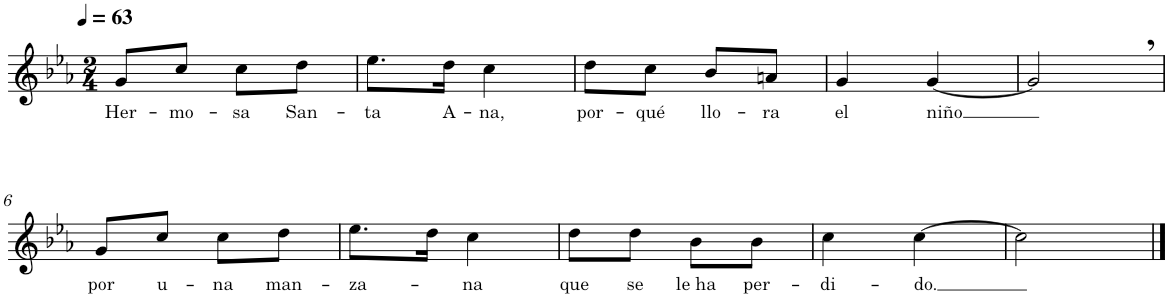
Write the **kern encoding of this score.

**kern	**text
*part1	*part1
*staff1	*staff1
*I"Nylon Guitar	*
*clefG2	*
*Trd7c12	*
*k[b-e-a-]	*
*M2/4	*
*MM63	*
=1	=1
!	!LO:LY:b
8g/L	Her-
!	!LO:LY:b
8cc/J	-mo-
!	!LO:LY:b
8cc\L	-sa
!	!LO:LY:b
8dd\J	San-
=2	=2
!	!LO:LY:b
8.ee-\L	-ta
!	!LO:LY:b
16dd\Jk	A-
!	!LO:LY:b
4cc\	-na,
=3	=3
!	!LO:LY:b
8dd\L	por-
!	!LO:LY:b
8cc\J	-qué
!	!LO:LY:b
8b-/L	llo-
!	!LO:LY:b
8an/J	-ra
=4	=4
!	!LO:LY:b
4g/	el
!	!LO:LY:b
[4g/	-niño
=5	=5
2g,/]	.
!!LO:LB:g=z
=6	=6
!	!LO:LY:b
8g/L	por
!	!LO:LY:b
8cc/J	u-
!	!LO:LY:b
8cc\L	-na
!	!LO:LY:b
8dd\J	man-
=7	=7
!	!LO:LY:b
8.ee-\L	-za-
16dd\Jk	.
!	!LO:LY:b
4cc\	-na
=8	=8
!	!LO:LY:b
8dd\L	que
!	!LO:LY:b
8dd\J	se
!	!LO:LY:b
8b-\L	le ha
!	!LO:LY:b
8b-\J	per-
=9	=9
!	!LO:LY:b
4cc\	-di-
!	!LO:LY:b
[4cc\	-do.
=10	=10
2cc\]	.
==	==
*-	*-
